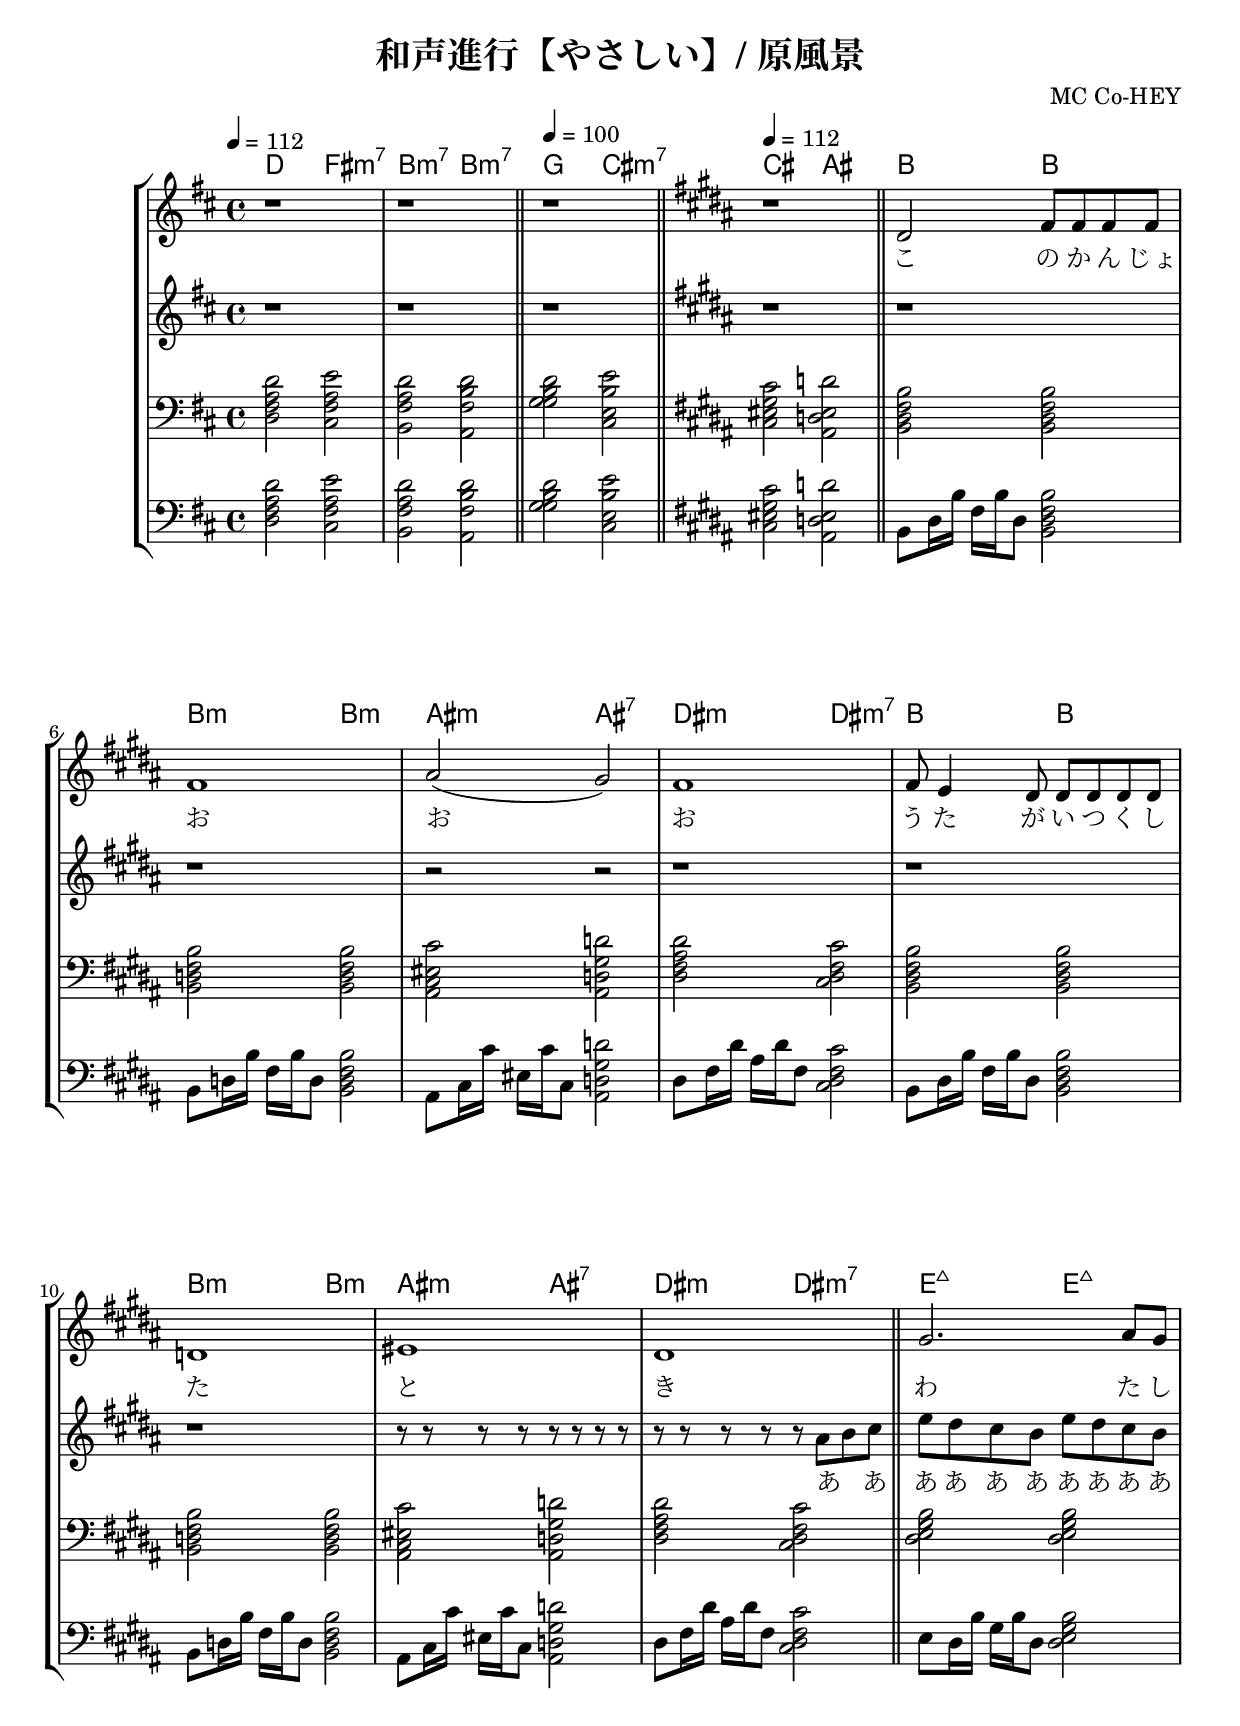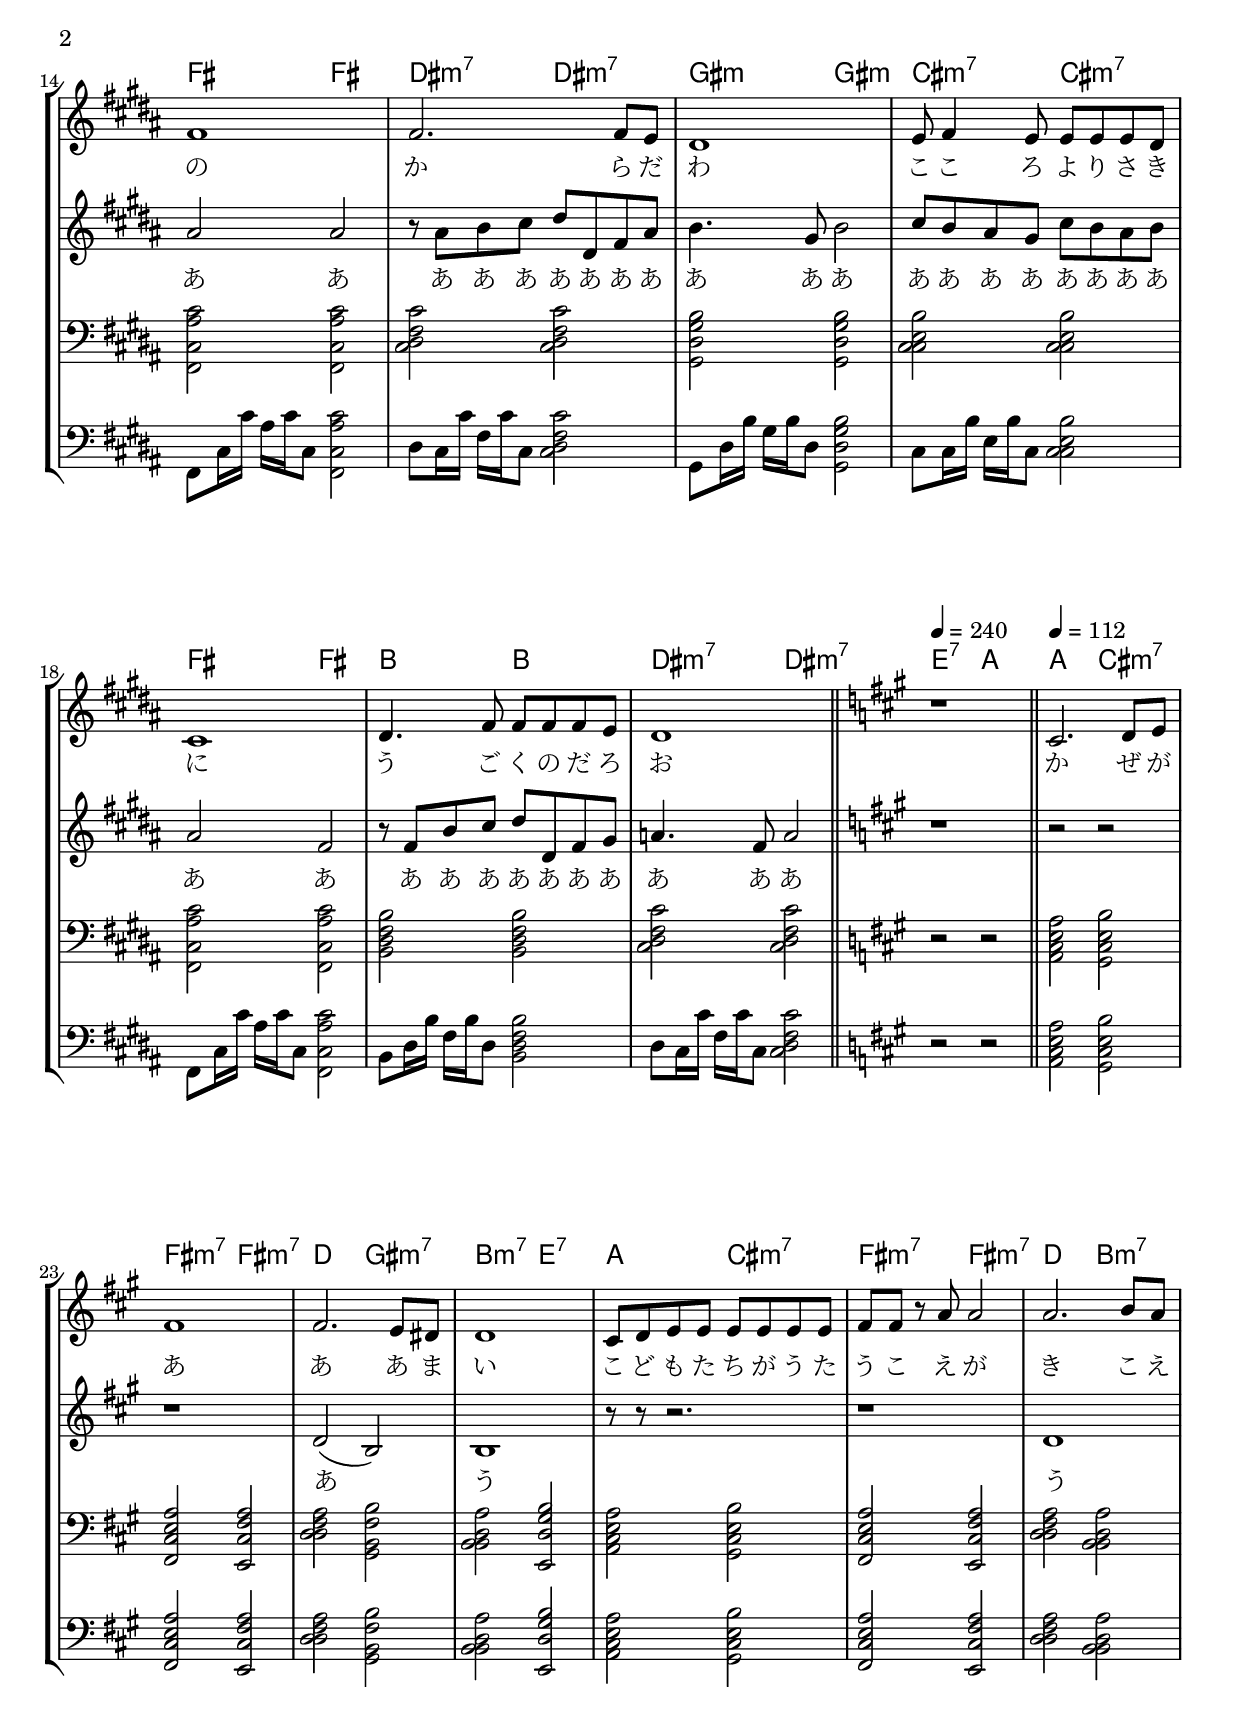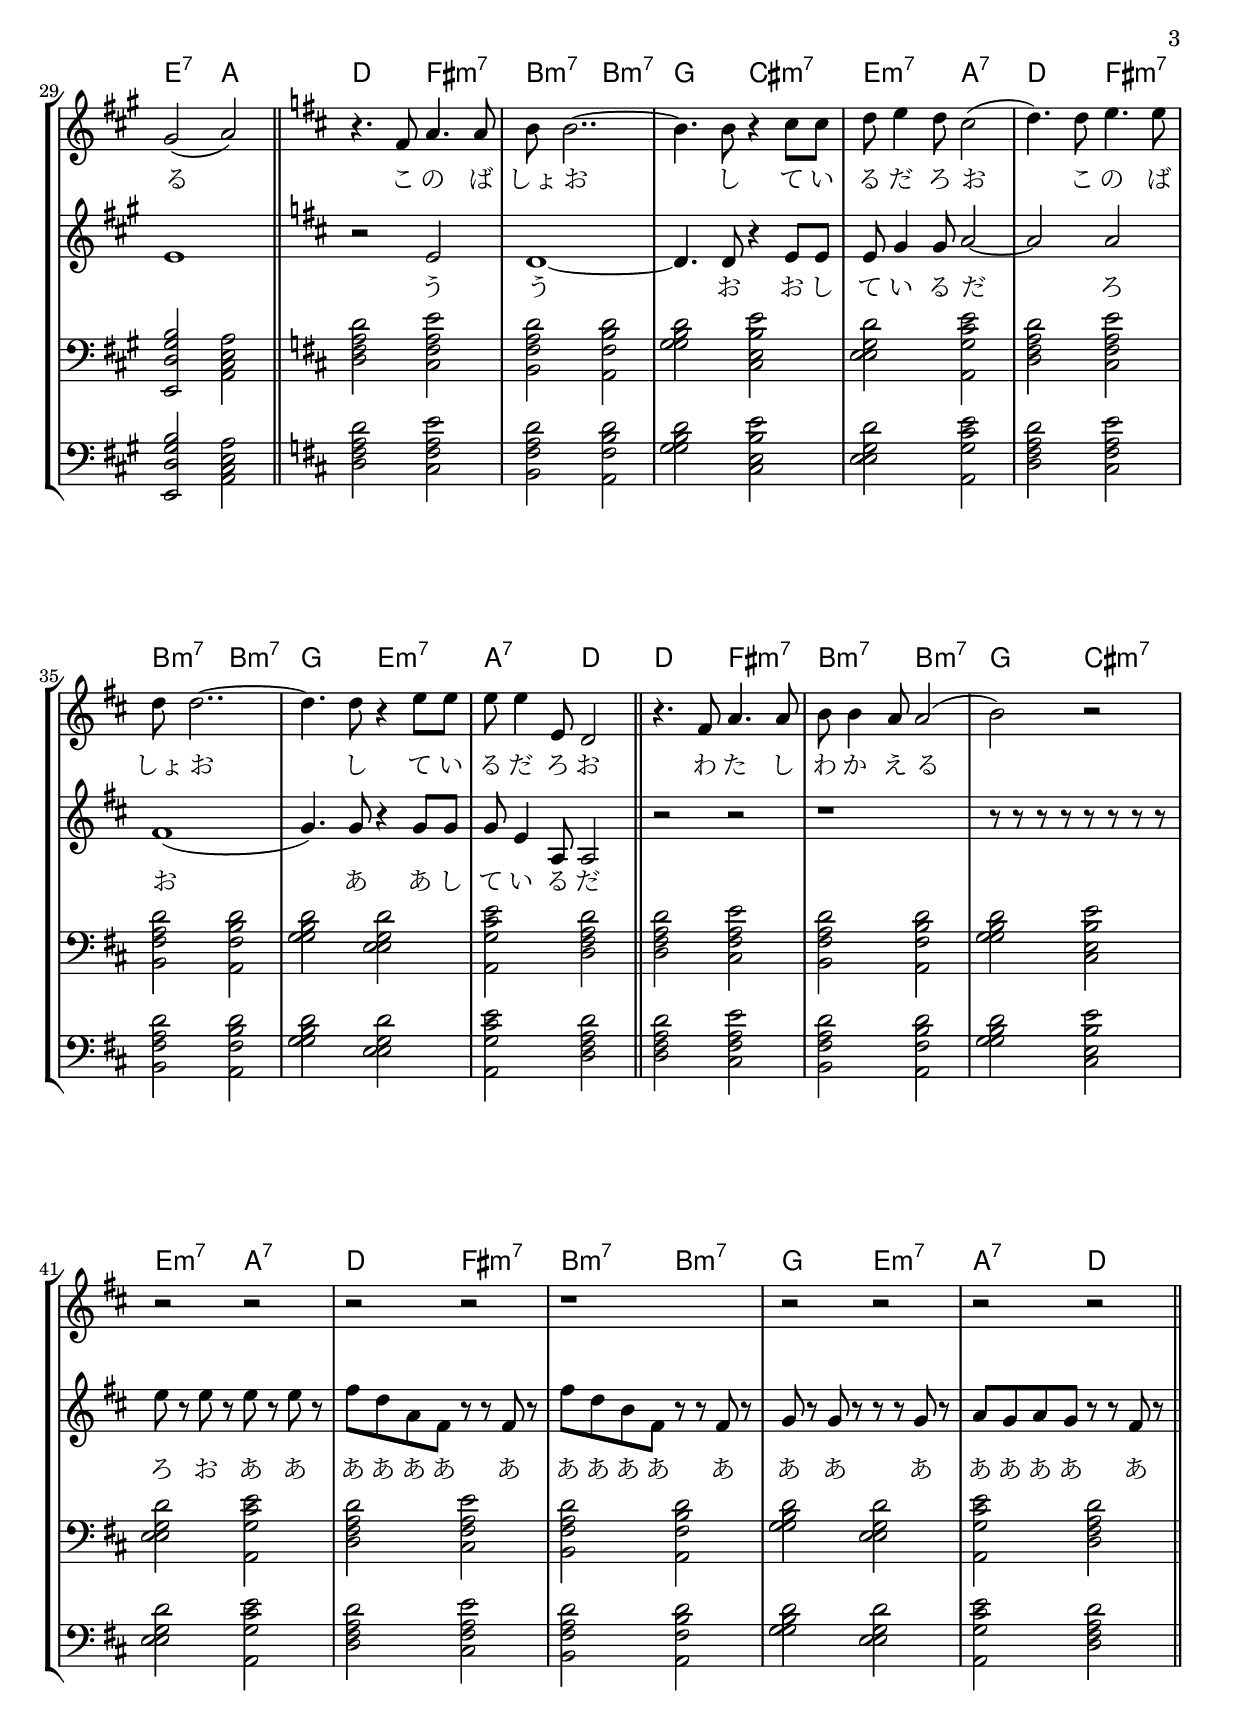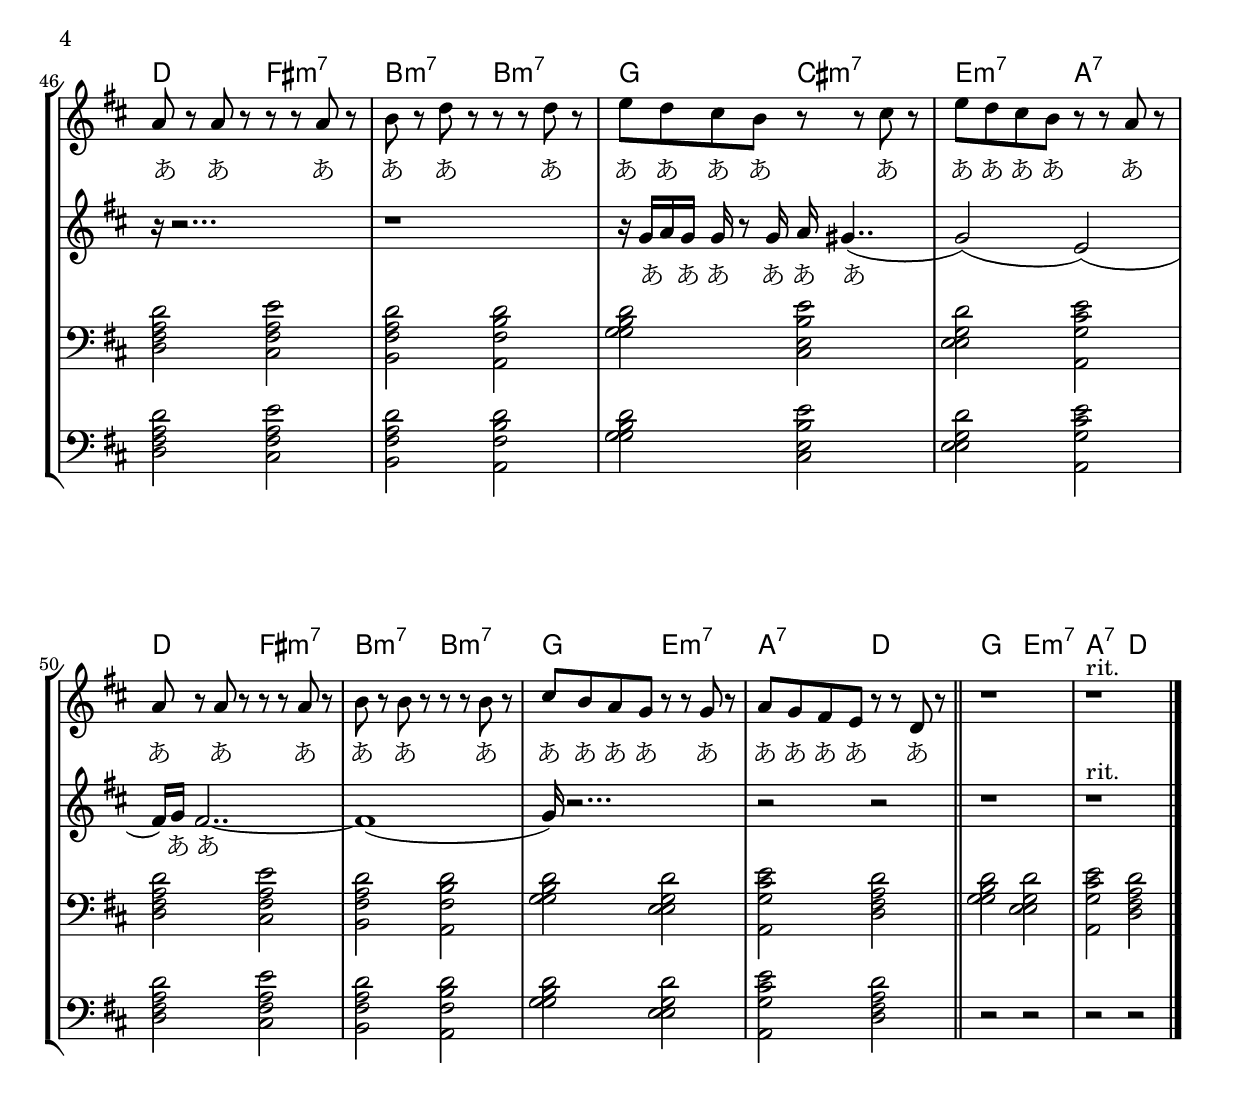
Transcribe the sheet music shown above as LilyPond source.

\version "2.12.1"

\header {
	title = \markup {"和声進行【やさしい】/ 原風景"}
	composer = \markup \center-column {"MC Co-HEY"}
}

harmony = \chordmode {
	d2 fis:min7 b:min7 b:min7 

	g cis:min7 

	cis ais 

	b b b:m b:m ais:m ais:7 dis:m dis:min7 b b b:m b:m ais:m ais:7 dis:m dis:min7 

	e:maj7 e:maj7 fis fis dis:min7 dis:min7 gis:m gis:m cis:min7 cis:min7 fis fis b b dis:m7 dis:m7 

	e:7 a 

	a cis:min7 fis:min7 fis:min7 d gis:min7 b:min7 e:7 a cis:min7 fis:min7 fis:min7 d b:min7 e:7 a 

	d fis:min7 b:min7 b:min7 g cis:min7 e:min7 a:7 d fis:min7 b:min7 b:min7 g e:min7 a:7 d 

	d fis:min7 b:min7 b:min7 g cis:min7 e:min7 a:7 d fis:min7 b:min7 b:min7 g e:min7 a:7 d 

	d fis:min7 b:min7 b:min7 g cis:min7 e:min7 a:7 d fis:min7 b:min7 b:min7 g e:min7 a:7 d 

	g e:min7 a:7 d 
}

melody = {
	\key d \major
	\tempo 4 = 112
	r1 | r1   
	\tempo 4 = 100
	r1   
	\key b \major
	\tempo 4 = 112
	r1   
	\set Staff.midiInstrument = #"mmi0.48"
	dis'2  fis'8  fis'8  fis'8  fis'8 
	fis'1 
	ais'2  (gis'2) 
	fis'1 
	fis'8  e'4  dis'8  dis'8  dis'8  dis'8  dis'8 
	d'1 
	eis'1 
	dis'1
	\set Staff.midiInstrument = #"mmi0.48"
	gis'2.  ais'8  gis'8 
	fis'1 
	fis'2.  fis'8  e'8 
	dis'1 
	e'8  fis'4  e'8  e'8  e'8  e'8  dis'8 
	cis'1 
	dis'4.  fis'8  fis'8  fis'8  fis'8  e'8 
	dis'1
	\key a \major
	\tempo 4 = 240
	r1   
	\set Staff.midiInstrument = #"mmi0.48"
		\tempo 4 = 112
cis'2.  d'8  e'8 
	fis'1 
	fis'2.  e'8  dis'8 
	d'1 
	cis'8  d'8  e'8  e'8  e'8  e'8  e'8  e'8 
	fis'8  fis'8  r8  a'8  a'2 
	a'2.  b'8  a'8 
	gis'2  (a'2)
	\set Staff.midiInstrument = #"mmi0.48"
		\key d \major
r4. fis'8  a'4.  a'8 
	b'8  b'2..~ 
	b'4.  b'8  r4  cis''8  cis''8 
	d''8  e''4  d''8  cis''2 
	(d''4.)  d''8  e''4.  e''8 
	d''8  d''2..~ 
	d''4.  d''8  r4  e''8  e''8 
	e''8  e''4  e'8  d'2
	\set Staff.midiInstrument = #"mmi0.48"
	r4. fis'8  a'4.  a'8 
	b'8  b'4  a'8  a'2 
	(b'2)  r2~ 
	r2  r2~ 
	r2  r2 
	r1~ 
	r2  r2 
	r2  r2
	\set Staff.midiInstrument = #"Synthbrass 1"
	a'8  r8  a'8  r8  r8  r8  a'8  r8 
	b'8  r8  d''8  r8  r8  r8  d''8  r8 
	e''8  d''8  cis''8  b'8  r8  r8  cis''8  r8 
	e''8  d''8  cis''8  b'8  r8  r8  a'8  r8 
	a'8  r8  a'8  r8  r8  r8  a'8  r8 
	b'8  r8  b'8  r8  r8  r8  b'8  r8 
	cis''8  b'8  a'8  g'8  r8  r8  g'8  r8 
	a'8  g'8  fis'8  e'8  r8  r8  d'8  r8
	r1 | r1^"rit." \bar "|."
}

words = \lyricmode {
	
	
	
	こ  の  か  ん  じょ  お  お  お  う  た  が  い  つ  く  し  た  と  き  
	わ  た  し  の  か  ら  だ  わ  こ  こ  ろ  よ  り  さ  き  に  う  ご  く  の  だ  ろ  お  
	
	か  ぜ  が  あ  あ  あ  ま  い  こ  ど  も  た  ち  が  う  た  う  こ  え  が  き  こ  え  る  
	こ  の  ば  しょ  お  し  て  い  る  だ  ろ  お  こ  の  ば  しょ  お  し  て  い  る  だ  ろ  お  
	わ  た  し  わ  か  え  る  
	あ  あ  あ  あ  あ  あ  あ  あ  あ  あ  あ  あ  あ  あ  あ  あ  あ  あ  あ  あ  あ  あ  あ  あ  あ  あ  あ  あ  あ  あ  あ  あ  
	
}

secondmelody = {
	\key d \major
	\tempo 4 = 112
	r1 | r1   
	\tempo 4 = 100
	r1   
	\key b \major
	\tempo 4 = 112
	r1   
	\set Staff.midiInstrument = #"Flute"
	r1~ 
	r1 
	 r2  r2 
	r1 
	r1~ 
	r1 
	 r8  r8  r8  r8  r8  r8  r8  r8 
	r8  r8  r8  r8  r8  ais'8  b'8  cis''8
	\set Staff.midiInstrument = #"Flute"
	e''8  dis''8  cis''8  b'8  e''8  dis''8  cis''8  b'8 
	ais'2  ais'2 
	r8  ais'8  b'8  cis''8  dis''8  dis'8  fis'8  ais'8 
	b'4.  gis'8  b'2 
	cis''8  b'8  ais'8  gis'8  cis''8  b'8  ais'8  b'8 
	ais'2  fis'2 
	r8  fis'8  b'8  cis''8  dis''8  dis'8  fis'8  gis'8 
	a'4.  fis'8  a'2
	\key a \major
	\tempo 4 = 240
	r1   
	\set Staff.midiInstrument = #"mmi0.48"
		\tempo 4 = 112
r2  r2 
	r1 
	d'2  (b2) 
	b1 
	r8  r8  r2.~ 
	r1 
	 d'1 
	e'1
	\set Staff.midiInstrument = #"mmi0.48"
		\key d \major
r2 e'2 
	d'1~ 
	d'4.  d'8  r4  e'8  e'8 
	e'8  g'4  g'8  a'2~ 
	a'2  a'2 
	fis'1 
	(g'4.)  g'8  r4  g'8  g'8 
	g'8  e'4  a8  a2
	\set Staff.midiInstrument = #"Synthbrass 1"
	r2  r2 
	r1 
	r8  r8  r8  r8  r8  r8  r8  r8 
	e''8  r8  e''8  r8  e''8  r8  e''8  r8 
	fis''8  d''8  a'8  fis'8  r8  r8  fis'8  r8 
	fis''8  d''8  b'8  fis'8  r8  r8  fis'8  r8 
	g'8  r8  g'8  r8  r8  r8  g'8  r8 
	a'8  g'8  a'8  g'8  r8  r8  fis'8  r8
	\set Staff.midiInstrument = #"Flute"
	r16 r2...~ 
	r1 
	 r16  g'16  a'16  g'16  g'16  r8  g'16  a'16  gis'4.. 
	(g'2)  (e'2) 
	(fis'16)  g'16  fis'2..~ 
	fis'1 
	 (g'16)  r2... 
	r2  r2
	r1 | r1^"rit." \bar "|."
}

secondwords = \lyricmode {
	
	
	
	あ  あ  あ  
	あ  あ  あ  あ  あ  あ  あ  あ  あ  あ  あ  あ  あ  あ  あ  あ  あ  あ  あ  あ  あ  あ  あ  あ  あ  あ  あ  あ  あ  あ  あ  あ  あ  あ  あ  あ  あ  あ  あ  あ  
	
	う  う  う  う  
	お  お  し  て  い  る  だ  ろ  お  あ  あ  し  て  い  る  だ  ろ  お  
	あ  あ  あ  あ  あ  あ  あ  あ  あ  あ  あ  あ  あ  あ  あ  あ  あ  あ  あ  あ  あ  あ  
	あ  あ  あ  あ  あ  あ  あ  あ  あ  
	
}

tempochange = {
	\tempo 4 = 112
	r1 | r1 \bar "||"
	\tempo 4 = 100
	r1 \bar "||"
	\tempo 4 = 112
	r1 \bar "||"
	\tempo 4 = 112
	r1 | r1 | r1 | r1 | r1 | r1 | r1 | r1 \bar "||"
	\tempo 4 = 112
	r1 | r1 | r1 | r1 | r1 | r1 | r1 | r1 \bar "||"
	\tempo 4 = 240
	r1 \bar "||"
	\tempo 4 = 112
	r1 | r1 | r1 | r1 | r1 | r1 | r1 | r1 \bar "||"
	\tempo 4 = 112
	r1 | r1 | r1 | r1 | r1 | r1 | r1 | r1 \bar "||"
	\tempo 4 = 112
	r1 | r1 | r1 | r1 | r1 | r1 | r1 | r1 \bar "||"
	\tempo 4 = 112
	r1 | r1 | r1 | r1 | r1 | r1 | r1 | r1 \bar "||"
	\tempo 4 = 112
	r1 | \tempo 4 = 84 r2 \tempo 4 = 74 r2 \bar "|."
}

mainacc = {
	\clef bass
	\set Staff.midiInstrument = #"FX 7 (echoes)"
	\key d \major
	\tempo 4 = 112
	<d fis a d'>2
	<cis fis a e'>2
	<b, fis a d'>2
	<a, fis b d'>2
	\bar "||"

	\set Staff.midiInstrument = #"FX 7 (echoes)"
	\tempo 4 = 100
	<g g b d'>2
	<cis e b e'>2
	\bar "||"

	\set Staff.midiInstrument = #"FX 7 (echoes)"
	\key b \major
	\tempo 4 = 112
	<cis eis gis cis'>2
	<ais, d eis d'>2
	\bar "||"

	\set Staff.midiInstrument = #"FX 4 (atmosphere)"
	<b, dis fis b>2
	<b, dis fis b>2
	<b, d fis b>2
	<b, d fis b>2
	<ais, cis eis cis'>2
	<ais, d gis d'>2
	<dis fis ais dis'>2
	<dis cis fis cis'>2
	<b, dis fis b>2
	<b, dis fis b>2
	<b, d fis b>2
	<b, d fis b>2
	<ais, cis eis cis'>2
	<ais, d gis d'>2
	<dis fis ais dis'>2
	<dis cis fis cis'>2
	\bar "||"

	\set Staff.midiInstrument = #"FX 4 (atmosphere)"
	<e dis gis b>2
	<e dis gis b>2
	<fis, cis ais cis'>2
	<fis, cis ais cis'>2
	<dis cis fis cis'>2
	<dis cis fis cis'>2
	<gis, dis gis b>2
	<gis, dis gis b>2
	<cis cis e b>2
	<cis cis e b>2
	<fis, cis ais cis'>2
	<fis, cis ais cis'>2
	<b, dis fis b>2
	<b, dis fis b>2
	<dis cis fis cis'>2
	<dis cis fis cis'>2
	\bar "||"

	\set Staff.midiInstrument = #"Synthstrings 1"
	\key a \major
	\tempo 4 = 240
	r2
	r2
	\bar "||"

	\set Staff.midiInstrument = #"Synthstrings 1"
	\tempo 4 = 112
	<a, cis e a>2
	<gis, cis e b>2
	<fis, cis e a>2
	<e, cis fis a>2
	<d d fis a>2
	<gis, b, fis b>2
	<b, b, d a>2
	<e, d gis b>2
	<a, cis e a>2
	<gis, cis e b>2
	<fis, cis e a>2
	<e, cis fis a>2
	<d d fis a>2
	<b, b, d a>2
	<e, d gis b>2
	<a, cis e a>2
	\bar "||"

	\set Staff.midiInstrument = #"FX 4 (atmosphere)"
	\key d \major
	<d fis a d'>2
	<cis fis a e'>2
	<b, fis a d'>2
	<a, fis b d'>2
	<g g b d'>2
	<cis e b e'>2
	<e e g d'>2
	<a, g cis' e'>2
	<d fis a d'>2
	<cis fis a e'>2
	<b, fis a d'>2
	<a, fis b d'>2
	<g g b d'>2
	<e e g d'>2
	<a, g cis' e'>2
	<d fis a d'>2
	\bar "||"

	\set Staff.midiInstrument = #"FX 4 (atmosphere)"
	<d fis a d'>2
	<cis fis a e'>2
	<b, fis a d'>2
	<a, fis b d'>2
	<g g b d'>2
	<cis e b e'>2
	<e e g d'>2
	<a, g cis' e'>2
	<d fis a d'>2
	<cis fis a e'>2
	<b, fis a d'>2
	<a, fis b d'>2
	<g g b d'>2
	<e e g d'>2
	<a, g cis' e'>2
	<d fis a d'>2
	\bar "||"

	\set Staff.midiInstrument = #"FX 4 (atmosphere)"
	<d fis a d'>2
	<cis fis a e'>2
	<b, fis a d'>2
	<a, fis b d'>2
	<g g b d'>2
	<cis e b e'>2
	<e e g d'>2
	<a, g cis' e'>2
	<d fis a d'>2
	<cis fis a e'>2
	<b, fis a d'>2
	<a, fis b d'>2
	<g g b d'>2
	<e e g d'>2
	<a, g cis' e'>2
	<d fis a d'>2
	\bar "||"

	\set Staff.midiInstrument = #"Reverse Cymbal"
	<g g b d'>2
	<e e g d'>2
	<a, g cis' e'>2
	<d fis a d'>2
	\bar "|."
}

subacc = {
	\clef bass
	\set Staff.midiInstrument = #"FX 4 (atmosphere)"
	\key d \major
	\tempo 4 = 112
	<d fis a d'>2
	<cis fis a e'>2
	<b, fis a d'>2
	<a, fis b d'>2
	\bar "||"

	\set Staff.midiInstrument = #"FX 4 (atmosphere)"
	\tempo 4 = 100
	<g g b d'>2
	<cis e b e'>2
	\bar "||"

	\set Staff.midiInstrument = #"FX 4 (atmosphere)"
	\key b \major
	\tempo 4 = 112
	<cis eis gis cis'>2
	<ais, d eis d'>2
	\bar "||"

	\set Staff.midiInstrument = #"Electric Grand"
	b,8 dis16 b fis b dis8
	<b, dis fis b>2
	b,8 d16 b fis b d8
	<b, d fis b>2
	ais,8 cis16 cis' eis cis' cis8
	<ais, d gis d'>2
	dis8 fis16 dis' ais dis' fis8
	<dis cis fis cis'>2
	b,8 dis16 b fis b dis8
	<b, dis fis b>2
	b,8 d16 b fis b d8
	<b, d fis b>2
	ais,8 cis16 cis' eis cis' cis8
	<ais, d gis d'>2
	dis8 fis16 dis' ais dis' fis8
	<dis cis fis cis'>2
	\bar "||"

	\set Staff.midiInstrument = #"Electric Grand"
	e8 dis16 b gis b dis8
	<e dis gis b>2
	fis,8 cis16 cis' ais cis' cis8
	<fis, cis ais cis'>2
	dis8 cis16 cis' fis cis' cis8
	<dis cis fis cis'>2
	gis,8 dis16 b gis b dis8
	<gis, dis gis b>2
	cis8 cis16 b e b cis8
	<cis cis e b>2
	fis,8 cis16 cis' ais cis' cis8
	<fis, cis ais cis'>2
	b,8 dis16 b fis b dis8
	<b, dis fis b>2
	dis8 cis16 cis' fis cis' cis8
	<dis cis fis cis'>2
	\bar "||"

	\set Staff.midiInstrument = #"Bright Acoustic"
	\key a \major
	\tempo 4 = 240
	r2
	r2
	\bar "||"

	\set Staff.midiInstrument = #"Bright Acoustic"
	\tempo 4 = 112
	<a, cis e a>2
	<gis, cis e b>2
	<fis, cis e a>2
	<e, cis fis a>2
	<d d fis a>2
	<gis, b, fis b>2
	<b, b, d a>2
	<e, d gis b>2
	<a, cis e a>2
	<gis, cis e b>2
	<fis, cis e a>2
	<e, cis fis a>2
	<d d fis a>2
	<b, b, d a>2
	<e, d gis b>2
	<a, cis e a>2
	\bar "||"

	\set Staff.midiInstrument = #"FX 7 (echoes)"
	\key d \major
	<d fis a d'>2
	<cis fis a e'>2
	<b, fis a d'>2
	<a, fis b d'>2
	<g g b d'>2
	<cis e b e'>2
	<e e g d'>2
	<a, g cis' e'>2
	<d fis a d'>2
	<cis fis a e'>2
	<b, fis a d'>2
	<a, fis b d'>2
	<g g b d'>2
	<e e g d'>2
	<a, g cis' e'>2
	<d fis a d'>2
	\bar "||"

	\set Staff.midiInstrument = #"FX 7 (echoes)"
	<d fis a d'>2
	<cis fis a e'>2
	<b, fis a d'>2
	<a, fis b d'>2
	<g g b d'>2
	<cis e b e'>2
	<e e g d'>2
	<a, g cis' e'>2
	<d fis a d'>2
	<cis fis a e'>2
	<b, fis a d'>2
	<a, fis b d'>2
	<g g b d'>2
	<e e g d'>2
	<a, g cis' e'>2
	<d fis a d'>2
	\bar "||"

	\set Staff.midiInstrument = #"FX 7 (echoes)"
	<d fis a d'>2
	<cis fis a e'>2
	<b, fis a d'>2
	<a, fis b d'>2
	<g g b d'>2
	<cis e b e'>2
	<e e g d'>2
	<a, g cis' e'>2
	<d fis a d'>2
	<cis fis a e'>2
	<b, fis a d'>2
	<a, fis b d'>2
	<g g b d'>2
	<e e g d'>2
	<a, g cis' e'>2
	<d fis a d'>2
	\bar "||"

	\set Staff.midiInstrument = #"Acoustic grand"
	r2
	r2
	r2
	r2
	\bar "|."
}

percA = {
	\drummode {
	r1 |r1 \bar "||"
	r1 \bar "||"
	r1 \bar "||"
	cymr4 cymr4 cymr4 cymr4  |cymr4 cymr8 cymr16 cymr16 cymr4 cymr4  |cymr4 cymr4 cymr4 cymr4  |cymr4 cymr2.  |cymr4 cymr4 cymr4 cymr4  |cymr4 cymr8 cymr16 cymr16 cymr4 cymr4  |cymr4 cymr4 cymr4 cymr4  |cymr4 cymr2.  \bar "||"
	cymr4 cymr4 cymr4 cymr4  |cymr4 cymr8 cymr16 cymr16 cymr4 cymr4  |cymr4 cymr4 cymr4 cymr4  |cymr4 cymr2.  |cymr4 cymr4 cymr4 cymr4  |cymr4 cymr8 cymr16 cymr16 cymr4 cymr4  |cymr4 cymr4 cymr4 cymr4  |cymr4 cymr2.  \bar "||"
	r1 \bar "||"
	cymr4 cymr4 cymr4 cymr4  |cymr4 cymr8 cymr16 cymr16 cymr4 cymr4  |cymr4 cymr4 cymr4 cymr4  |cymr4 cymr2.  |cymr4 cymr4 cymr4 cymr4  |cymr4 cymr8 cymr16 cymr16 cymr4 cymr4  |cymr4 cymr4 cymr4 cymr4  |cymr4 cymr2.  \bar "||"
	r8 cymr16 cymr16 cymr8 cymr16 cymr16 cymr8 cymr16 cymr16 cymr8 cymr8  |cymr8 cymr16 cymr16 cymr8 cymr16 cymr16 cymr8 cymr16 cymr16 cymr8 cymr8  |cymr8 cymr16 cymr16 cymr8 cymr16 cymr16 cymr8 cymr16 cymr16 cymr8 cymr16 cymr16  |cymr8 cymr16 cymr16 cymr8 cymr16 cymr16 cymr8 cymr16 cymr16 cymr8 cymr8  |r8 cymr16 cymr16 cymr8 cymr16 cymr16 cymr8 cymr16 cymr16 cymr8 cymr8  |cymr8 cymr16 cymr16 cymr8 cymr16 cymr16 cymr8 cymr16 cymr16 cymr8 cymr8  |cymr8 cymr16 cymr16 cymr8 cymr16 cymr16 cymr8 cymr16 cymr16 cymr8 cymr16 cymr16  |cymr8 cymr16 cymr16 cymr8 cymr16 cymr16 cymr8 cymr16 cymr16 cymr8 cymr8  \bar "||"
	r8 cymr16 cymr16 cymr8 cymr16 cymr16 cymr8 cymr16 cymr16 cymr8 cymr8  |cymr8 cymr16 cymr16 cymr8 cymr16 cymr16 cymr8 cymr16 cymr16 cymr8 cymr8  |cymr8 cymr16 cymr16 cymr8 cymr16 cymr16 cymr8 cymr16 cymr16 cymr8 cymr16 cymr16  |cymr8 cymr16 cymr16 cymr8 cymr16 cymr16 cymr8 cymr16 cymr16 cymr8 cymr8  |r8 cymr16 cymr16 cymr8 cymr16 cymr16 cymr8 cymr16 cymr16 cymr8 cymr8  |cymr8 cymr16 cymr16 cymr8 cymr16 cymr16 cymr8 cymr16 cymr16 cymr8 cymr8  |cymr8 cymr16 cymr16 cymr8 cymr16 cymr16 cymr8 cymr16 cymr16 cymr8 cymr16 cymr16  |cymr8 cymr16 cymr16 cymr8 cymr16 cymr16 cymr8 cymr16 cymr16 cymr8 cymr8  \bar "||"
	cymr4 cymr4 cymr4 cymr4  |cymr4 cymr8 cymr16 cymr16 cymr4 cymr4  |cymr4 cymr4 cymr4 cymr4  |cymr4 cymr2.  |cymr4 cymr4 cymr4 cymr4  |cymr4 cymr8 cymr16 cymr16 cymr4 cymr4  |cymr4 cymr4 cymr4 cymr4  |cymr4 cymr2.  \bar "||"
	r1 |r1 \bar "|."
	}
}

percB = {
	\drummode {
	r1 |r1 \bar "||"
	r1 \bar "||"
	r1 \bar "||"
	r2 sn2  |r2 sn2  |r2 sn2  |r8 sn8 sn2.  |r2 sn2  |r2 sn2  |r2 sn2  |r8 sn8 sn2.  \bar "||"
	r2 sn2  |r2 sn2  |r2 sn2  |r8 sn8 sn2.  |r2 sn2  |r2 sn2  |r2 sn2  |r8 sn8 sn2.  \bar "||"
	r1 \bar "||"
	r2 sn2  |r2 sn2  |r2 sn2  |r8 sn8 sn2.  |r2 sn2  |r2 sn2  |r2 sn2  |r8 sn8 sn2.  \bar "||"
	r4 sn2 sn4  |r4 sn8 sn4. sn4  |r4 sn2 sn4  |r4 sn8 sn4. sn4  |r4 sn2 sn4  |r4 sn8 sn4. sn4  |r4 sn2 sn4  |r4 sn2 sn8 sn16 sn16  \bar "||"
	r4 sn2 sn4  |r4 sn8 sn4. sn4  |r4 sn2 sn4  |r4 sn8 sn4. sn4  |r4 sn2 sn4  |r4 sn8 sn4. sn4  |r4 sn2 sn4  |r4 sn2 sn8 sn16 sn16  \bar "||"
	r2 sn2  |r2 sn2  |r2 sn2  |r8 sn8 sn2.  |r2 sn2  |r2 sn2  |r2 sn2  |r8 sn8 sn2.  \bar "||"
	r1 |r1 \bar "|."
	}
}

percC = {
	\drummode {
	r1 |r1 \bar "||"
	r1 \bar "||"
	r1 \bar "||"
	bd2. r8 bd8  |bd2. r8 bd8  |bd2. r8 bd8  |bd4. bd8 bd4. bd8  |bd2. r8 bd8  |bd2. r8 bd8  |bd2. r8 bd8  |bd2 r8 bd4.  \bar "||"
	bd2. r8 bd8  |bd2. r8 bd8  |bd2. r8 bd8  |bd4. bd8 bd4. bd8  |bd2. r8 bd8  |bd2. r8 bd8  |bd2. r8 bd8  |bd2 r8 bd4.  \bar "||"
	r1 \bar "||"
	bd2. r8 bd8  |bd2. r8 bd8  |bd2. r8 bd8  |bd4. bd8 bd4. bd8  |bd2. r8 bd8  |bd2. r8 bd8  |bd2. r8 bd8  |bd2 r8 bd4.  \bar "||"
	bd8. bd16 bd8. bd16 bd8. bd16 bd8. bd16  |bd8. bd16 bd8. bd16 bd8. bd16 bd4  |bd8. bd16 bd8. bd16 bd8. bd16 bd8. bd16  |bd8. bd16 bd8. bd16 bd8. bd16 bd4  |bd8. bd16 bd8. bd16 bd8. bd16 bd8. bd16  |bd8. bd16 bd8. bd16 bd8. bd16 bd4  |bd8. bd16 bd8. bd16 bd8. bd16 bd8. bd16  |bd8. bd16 bd8. bd16 bd8. bd16 bd8. bd16  \bar "||"
	bd8. bd16 bd8. bd16 bd8. bd16 bd8. bd16  |bd8. bd16 bd8. bd16 bd8. bd16 bd4  |bd8. bd16 bd8. bd16 bd8. bd16 bd8. bd16  |bd8. bd16 bd8. bd16 bd8. bd16 bd4  |bd8. bd16 bd8. bd16 bd8. bd16 bd8. bd16  |bd8. bd16 bd8. bd16 bd8. bd16 bd4  |bd8. bd16 bd8. bd16 bd8. bd16 bd8. bd16  |bd8. bd16 bd8. bd16 bd8. bd16 bd8. bd16  \bar "||"
	bd2. r8 bd8  |bd2. r8 bd8  |bd2. r8 bd8  |bd4. bd8 bd4. bd8  |bd2. r8 bd8  |bd2. r8 bd8  |bd2. r8 bd8  |bd2 r8 bd4.  \bar "||"
	r1 |r1 \bar "|."
	}
}

percD = {
	\drummode {
	r1 |r1 \bar "||"
	r1 \bar "||"
	r1 \bar "||"
	r1 |r1 |r1 |r2 r8 tommh8 tommh4  |r1 |r1 |r1 |r8. tommh8. tommh2 r8  \bar "||"
	r1 |r1 |r1 |r2 r8 tommh8 tommh4  |r1 |r1 |r1 |r8. tommh8. tommh2 r8  \bar "||"
	r1 \bar "||"
	r1 |r1 |r1 |r2 r8 tommh8 tommh4  |r1 |r1 |r1 |r8. tommh8. tommh2 r8  \bar "||"
	r1  |r2 r16 tommh4. r16  |r1  |r2 r16 tommh4. r16  |r1  |r2 r16 tommh4. r16  |r1  |r4. tommh2 r8  \bar "||"
	r1  |r2 r16 tommh4. r16  |r1  |r2 r16 tommh4. r16  |r1  |r2 r16 tommh4. r16  |r1  |r4. tommh2 r8  \bar "||"
	r1 |r1 |r1 |r2 r8 tommh8 tommh4  |r1 |r1 |r1 |r8. tommh8. tommh2 r8  \bar "||"
	r1 |r1 \bar "|."
	}
}

percE = {
	\drummode {
	r1 |r1 \bar "||"
	r1 \bar "||"
	r1 \bar "||"
	r1 |r1 |r1 |r2. r8 toml8  |r1 |r1 |r1 |r2. toml8 toml8  \bar "||"
	r1 |r1 |r1 |r2. r8 toml8  |r1 |r1 |r1 |r2. toml8 toml8  \bar "||"
	r1 \bar "||"
	r1 |r1 |r1 |r2. r8 toml8  |r1 |r1 |r1 |r2. toml8 toml8  \bar "||"
	r1  |r2. r8 toml8  |r1  |r2. r8 toml8  |r1  |r2. r8 toml8  |r1  |r2 r16 toml4. r16  \bar "||"
	r1  |r2. r8 toml8  |r1  |r2. r8 toml8  |r1  |r2. r8 toml8  |r1  |r2 r16 toml4. r16  \bar "||"
	r1 |r1 |r1 |r2. r8 toml8  |r1 |r1 |r1 |r2. toml8 toml8  \bar "||"
	r1 |r1 \bar "|."
	}
}

percF = {
	\drummode {
	r1 | r1 \bar "||"
	r1 \bar "||"
	r1 \bar "||"
	r1 |r1 |r1 |r1 |r1 |r1 |r1 |hho1  \bar "||"
	r1 |r1 |r1 |r1 |r1 |r1 |r1 |hho1  \bar "||"
	r1 \bar "||"
	r1 |r1 |r1 |r1 |r1 |r1 |r1 |hho1  \bar "||"
	cymc1  |r1 |r1 |r1 |cymc1  |r1 |r1 |r1 \bar "||"
	cymc1  |r1 |r1 |r1 |cymc1  |r1 |r1 |r1 \bar "||"
	r1 |r1 |r1 |r1 |r1 |r1 |r1 |hho1  \bar "||"
	r1 | r1 \bar "|."
	}
}

\score {
	<<
		\new StaffGroup <<
			\new ChordNames {\harmony}
			\new Voice = "melody" {\melody}
			\new Lyrics \lyricsto "melody" \words
			\new Voice = "secondmelody" {\secondmelody}
			\new Lyrics \lyricsto "secondmelody" \secondwords
			\new Staff = "mainacc" {\mainacc}
			\new Staff = "subacc" {\subacc}
		>>
	>>
	\layout { }
}
